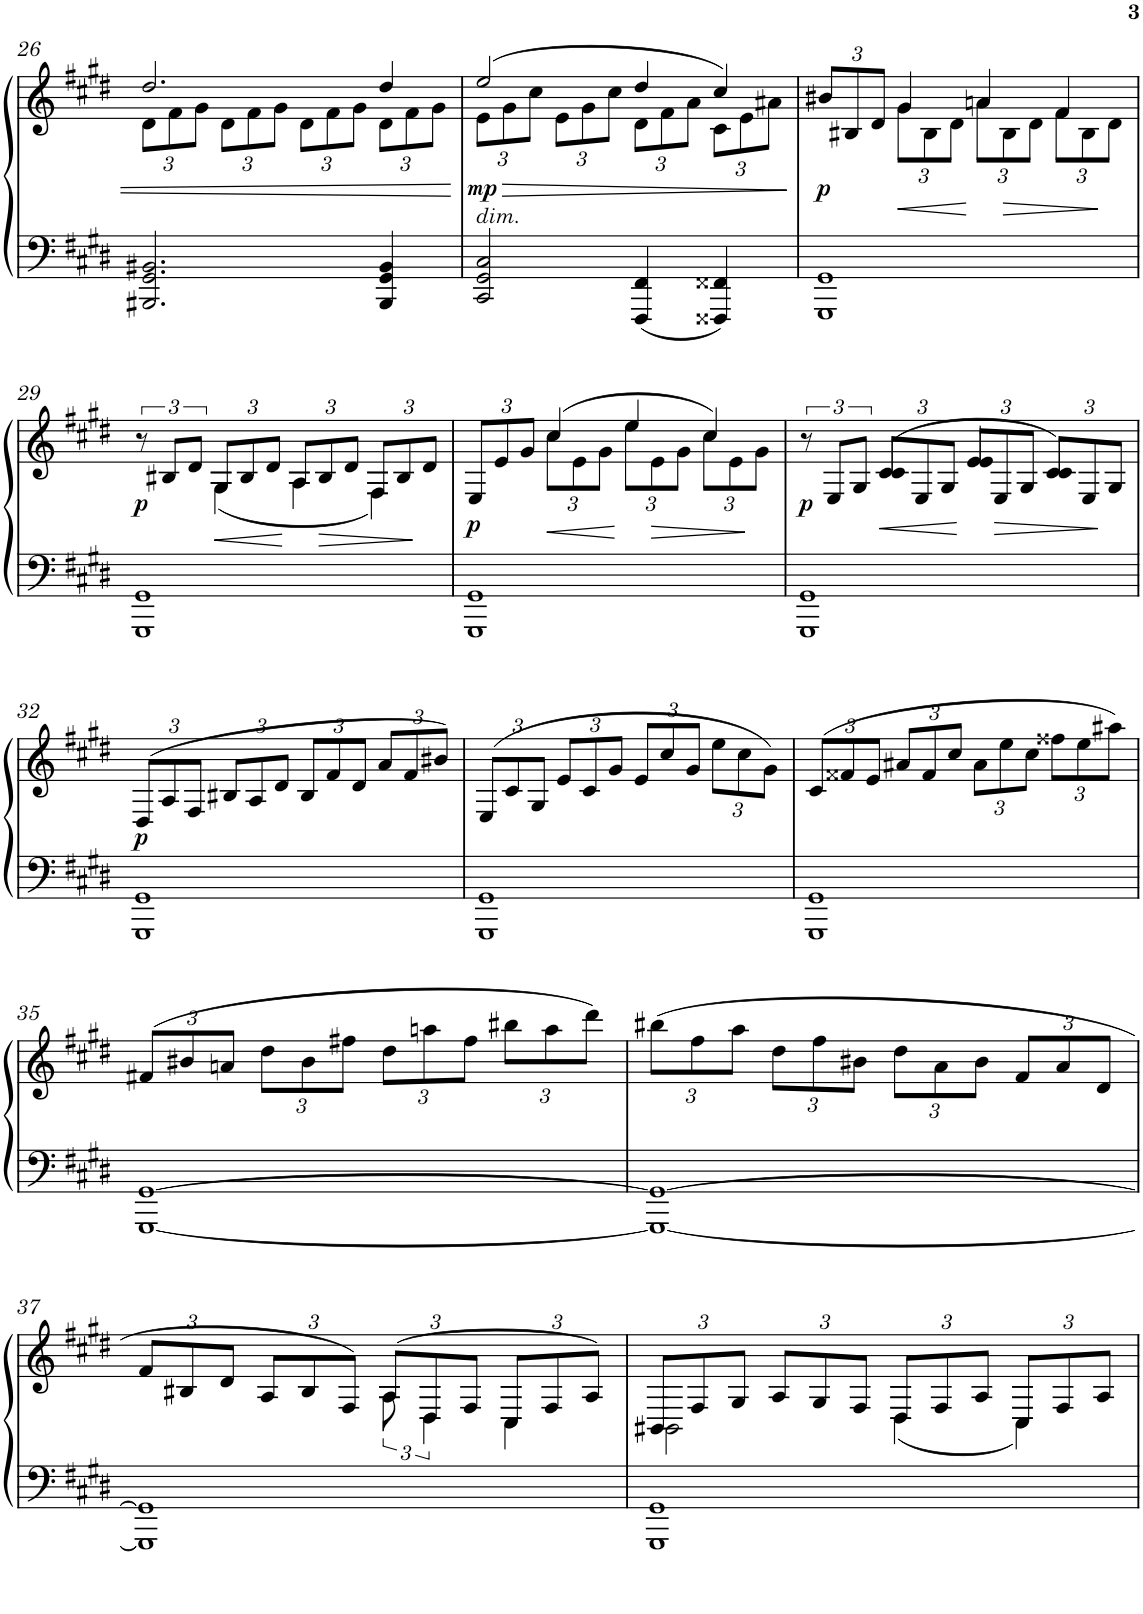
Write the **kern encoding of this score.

**kern	**kern	**dynam
*part1	*part1	*part1
*staff2	*staff1	*staff1/2
*I"Piano	*	*
*I'Pno	*	*
!!LO:PB:g=z
*clefF4	*clefG2	*
*k[f#c#g#d#]	*k[f#c#g#d#]	*
*M4/4	*M4/4	*
*met(c)	*met(c)	*
=26	=26	=26
*	*^	*
*	*	*Xbrackettup	*
2.BBB#X/ 2.GG#/ 2.BB#X/	2.dd#/	12d#\L	.
.	.	12f#\	.
.	.	12g#\J	.
.	.	12d#\L	.
.	.	12f#\	.
.	.	12g#\J	.
.	.	12d#\L	.
.	.	12f#\	.
.	.	12g#\J	.
4BBB#/ 4GG#/ 4BB#/	4dd#/	12d#\L	.
.	.	12f#\	.
.	.	12g#\J	.
=27	=27	=27	=27
!	!LO:TX:b:i:t=dim.	!	!
!	!	!	!LO:HP:b
!	!	!	!LO:DY:n=1:b
2CC#/ 2GG#/ 2C#/	(>2ee/	12e\L	> mp
.	.	12g#\	.
.	.	12cc#\J	.
.	.	12e\L	.
.	.	12g#\	.
.	.	12cc#\J	.
4FFF#/ 4FF#/	4dd#/	12d#\L	.
.	.	12f#\	.
.	.	12a\J	.
4FFF##X/ 4FF##X/	4cc#/)	12c#\L	.
.	.	12e\	.
.	.	12a#X\J	.
*	*v	*v	*
.	.	]
=28	=28	=28
*	*^	*
!	!	!	!LO:DY:b
1GGG# 1GG#	12b#X/L	4ryy	p
.	12B#X/	.	.
.	12d#/J	.	.
!	!	!	!LO:HP:b
.	4g#/	12g#\L	<
.	.	12B#\	.
.	.	12d#\J	.
.	4an/	12a\L	[
!	!	!	!LO:HP:b
.	.	12B#\	>
.	.	12d#\J	.
.	4f#/	12f#\L	.
.	.	12B#\	.
.	.	12d#\J	]
!!LO:LB:g=z	!!
=29	=29	=29	=29
*	*brackettup	*	*
!	!	!	!LO:DY:b
1GGG# 1GG#	12r	4ryy	p
.	12B#X/L	.	.
.	12d#/J	.	.
!	!	!	!LO:HP:b
*	*	*Xbrackettup	*
.	(<4G#\	12G#/L	<
.	.	12B#/	.
.	.	12d#/J	.
.	4A\	12A/L	[
!	!	!	!LO:HP:b
.	.	12B#/	>
.	.	12d#/J	.
.	4F#\)	12F#/L	.
.	.	12B#/	.
.	.	12d#/J	]
=30	=30	=30	=30
!	!	!	!LO:DY:b
1GGG# 1GG#	12E/L	4ryy	p
.	12e/	.	.
.	12g#/J	.	.
!	!	!	!LO:HP:b
.	(>4cc#/	12cc#\L	<
.	.	12e\	.
.	.	12g#\J	.
.	4ee/	12ee\L	[
!	!	!	!LO:HP:b
.	.	12e\	>
.	.	12g#\J	.
.	4cc#/)	12cc#\L	.
.	.	12e\	.
.	.	12g#\J	]
=31	=31	=31	=31
*	*brackettup	*	*
!	!	!	!LO:DY:b
1GGG# 1GG#	12r	4ryy	p
.	12E/L	.	.
.	12G#/J	.	.
!	!	!	!LO:HP:b
*	*	*Xbrackettup	*
.	(>4c#/	12c#/L	<
.	.	12E/	.
.	.	12G#/J	.
.	4e/	12e/L	[
!	!	!	!LO:HP:b
.	.	12E/	>
.	.	12G#/J	.
.	4c#/)	12c#/L	.
.	.	12E/	.
.	.	12G#/J	]
!!LO:LB:g=z
=32	=32	=32	=32
!	!	!	!LO:DY:b
*	*v	*v	*
1GGG# 1GG#	(>12D#/L	p
.	12A/	.
.	12F#/J	.
.	12B#X/L	.
.	12A/	.
.	12d#/J	.
.	12B#/L	.
.	12f#/	.
.	12d#/J	.
.	12a/L	.
.	12f#/	.
.	12b#X/J)	.
=33	=33	=33
1GGG# 1GG#	(>12E/L	.
.	12c#/	.
.	12G#/J	.
.	12e/L	.
.	12c#/	.
.	12g#/J	.
.	12e/L	.
.	12cc#/	.
.	12g#/J	.
.	12ee\L	.
.	12cc#\	.
.	12g#\J)	.
=34	=34	=34
1GGG# 1GG#	(>12c#/L	.
.	12f##X/	.
.	12e/J	.
.	12a#X/L	.
.	12f##/	.
.	12cc#/J	.
.	12a#\L	.
.	12ee\	.
.	12cc#\J	.
.	12ff##X\L	.
.	12ee\	.
.	12aa#X\J)	.
!!LO:LB:g=z
=35	=35	=35
[1GGG# [1GG#	(>12f#X/L	.
.	12b#X/	.
.	12an/J	.
.	12dd#\L	.
.	12b#\	.
.	12ff#X\J	.
.	12dd#\L	.
.	12aan\	.
.	12ff#\J	.
.	12bb#X\L	.
.	12aa\	.
.	12ddd#\J)	.
=36	=36	=36
1GGG#_ 1GG#_	(>12bb#X\L	.
.	12ff#\	.
.	12aa\J	.
.	12dd#\L	.
.	12ff#\	.
.	12b#X\J	.
.	12dd#\L	.
.	12a\	.
.	12b#\J	.
.	12f#/L	.
.	12a/	.
.	12d#/J	.
!!LO:LB:g=z
=37	=37	=37
*	*^	*
1GGG#] 1GG#]	12f#/L	2ryy	.
.	12B#X/	.	.
.	12d#/J	.	.
.	12A/L	.	.
.	12B#/	.	.
.	12F#/J)	.	.
*	*	*brackettup	*
.	(>12A/L	12A\	.
.	12D#/	6D#\	.
.	12F#/J	.	.
*	*Xbrackettup	*	*
.	12C#/L	4C#\	.
.	12F#/	.	.
.	12A/J)	.	.
=38	=38	=38	=38
1GGG# 1GG#	12BB#X/L	2BB#\	.
.	12F#/	.	.
.	12G#/J	.	.
.	12A/L	.	.
.	12G#/	.	.
.	12F#/J	.	.
.	12D#/L	(<4D#\	.
.	12F#/	.	.
.	12A/J	.	.
.	12C#/L	4C#\)	.
.	12F#/	.	.
.	12A/J	.	.
*	*v	*v	*
=	=	=
*-	*-	*-
